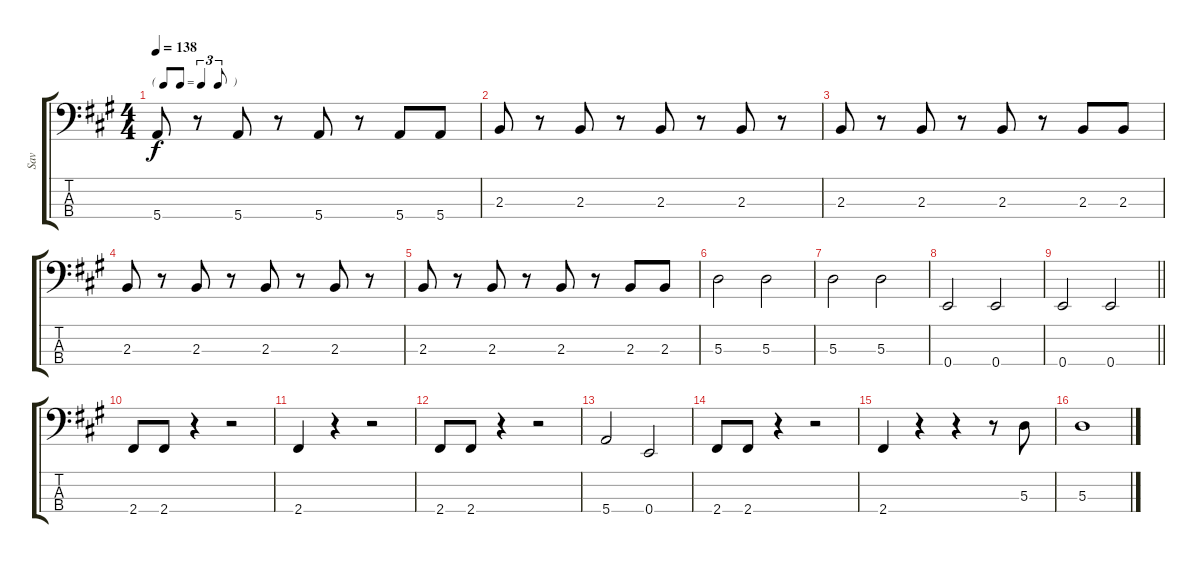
\track ("Sav" "Sav") {instrument electricbasspick}
\staff {score tabs}
\tuning (G2 D2 A1 E1) {hide}
\ts (4 4)
\tf triplet8th
\tempo 138
\clef f4
\ks a
5.4.8{dy f} r.8 5.4.8 r.8 5.4.8 r.8 5.4.8 5.4.8 |
2.3.8 r.8 2.3.8 r.8 2.3.8 r.8 2.3.8 r.8 |
2.3.8 r.8 2.3.8 r.8 2.3.8 r.8 2.3.8 2.3.8 |
2.3.8 r.8 2.3.8 r.8 2.3.8 r.8 2.3.8 r.8 |
2.3.8 r.8 2.3.8 r.8 2.3.8 r.8 2.3.8 2.3.8 |
5.3.2 5.3.2 |
5.3.2 5.3.2 |
0.4.2 0.4.2 |
\barLineRight lightlight
0.4.2 0.4.2 |
2.4.8 2.4.8 r.4 r.2 |
2.4.4 r.4 r.2 |
2.4.8 2.4.8 r.4 r.2 |
5.4.2 0.4.2 |
2.4.8 2.4.8 r.4 r.2 |
2.4.4 r.4 r.4 r.8 5.3.8 |
5.3.1
